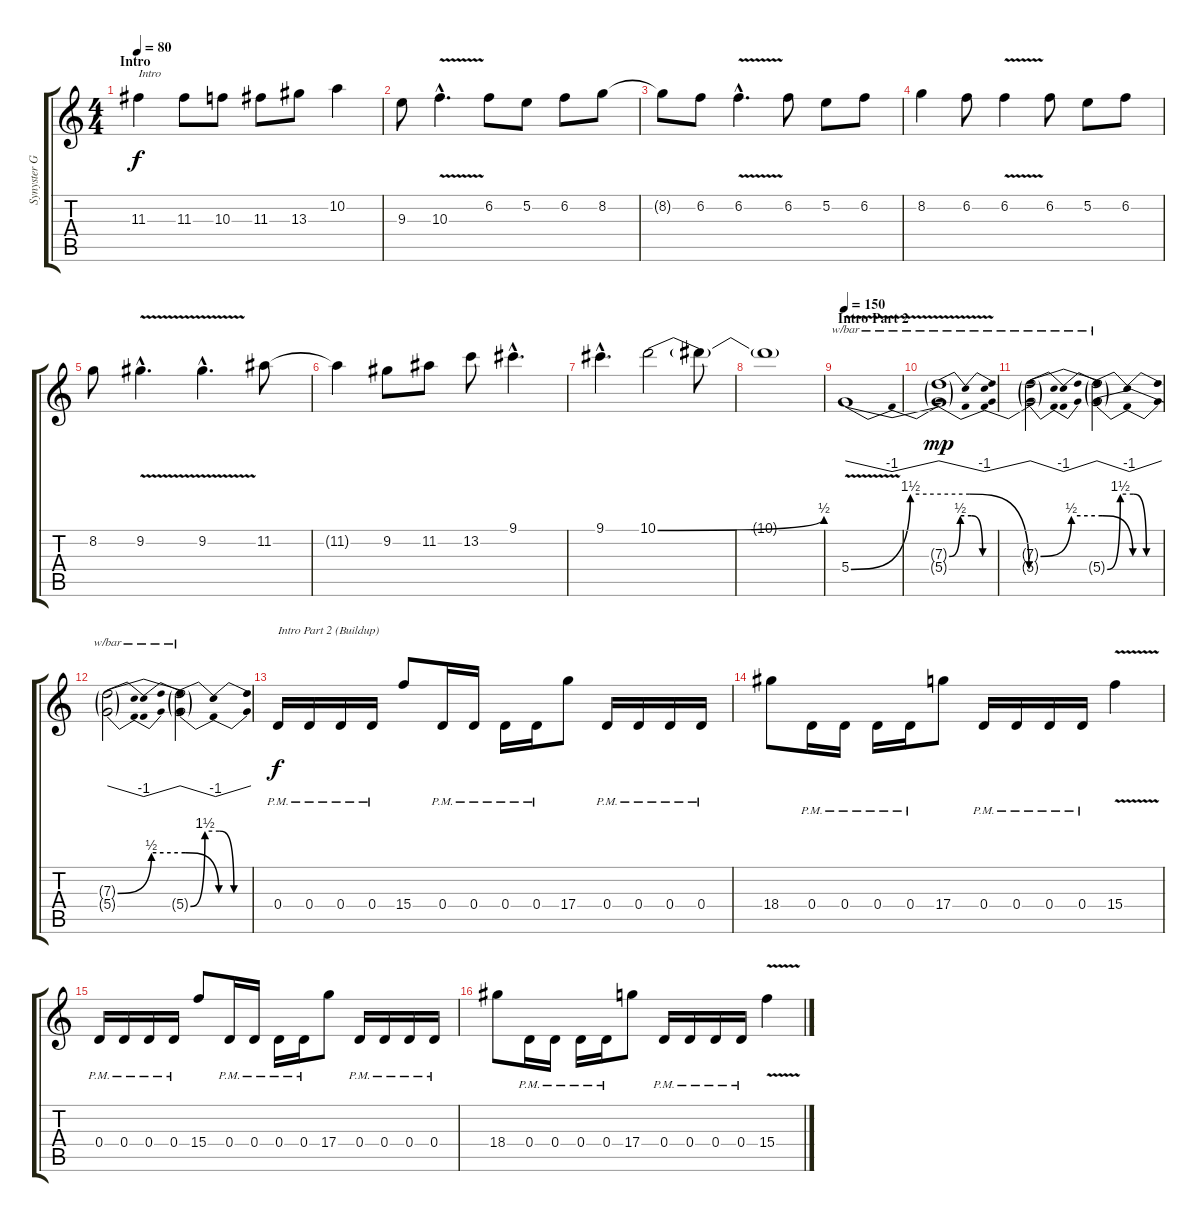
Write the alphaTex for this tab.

\track ("Synyster Gates" "Synyster G") {instrument distortionguitar}
\staff {score tabs}
\tuning (E4 B3 G3 D3 A2 D2) {hide}
\ts (4 4)
\section ("" "Intro")
\tempo 80
\clef g2
\ks c
11.3.4{txt "Intro" dy f instrument distortionguitar} 11.3.8 10.3.8 11.3.8 13.3.8 10.2.4 |
9.3.8 10.3{v hac}.4{d} 6.2.8 5.2.8 6.2.8 8.2.8 |
8.2{t}.8 6.2.8 6.2{v hac}.4{d} 6.2.8 5.2.8 6.2.8 |
8.2.4 6.2.8 6.2{v}.4 6.2.8 5.2.8 6.2.8 |
8.2.8 9.2{v hac}.4{d} 9.2{v hac}.4{d} 11.2.8 |
11.2{t}.4 9.2.8 11.2.8 13.2.8 9.1{hac}.4{d} |
9.1{hac}.4{d} 10.1{be (bend 0 0 60 2)}.2 10.1{t}.8 |
10.1{t}.1 |
\section ("" "Intro Part 2")
\tempo 150
5.4{be (custom 0 0 15 6 30 6 45 0 60 0) v}.1{tbe (dip default 0 0 30 -4 60 0) volume 16 instrument guitarharmonics} |
(7.3{be (custom 0 0 15 2 30 2 45 0 60 0) g} 5.4{t}).1{tbe (dip default 0 0 30 -4 60 0) dy mp} |
(7.3{be (custom 0 0 15 2 30 2 45 0 60 0) g} 5.4{t}).2{tbe (dip default 0 0 30 -4 60 0)} (7.3{t} 5.4{be (custom 0 0 15 6 30 6 45 0 60 0) g}).2{tbe (dip default 0 0 30 -4 60 0)} |
(7.3{be (custom 0 0 15 2 30 2 45 0 60 0) g} 5.4{t}).2{tbe (dip default 0 0 30 -4 60 0)} (7.3{t} 5.4{be (custom 0 0 15 6 30 6 45 0 60 0) g}).2{tbe (dip default 0 0 30 -4 60 0)} |
0.4{pm}.16{txt "Intro Part 2 (Buildup)" dy f instrument distortionguitar} 0.4{pm}.16 0.4{pm}.16 0.4{pm}.16 15.4.8 0.4{pm}.16 0.4{pm}.16 0.4{pm}.16 0.4{pm}.16 17.4.8 0.4{pm}.16 0.4{pm}.16 0.4{pm}.16 0.4{pm}.16 |
18.4.8 0.4{pm}.16 0.4{pm}.16 0.4{pm}.16 0.4{pm}.16 17.4.8 0.4{pm}.16 0.4{pm}.16 0.4{pm}.16 0.4{pm}.16 15.4{v}.4 |
0.4{pm}.16 0.4{pm}.16 0.4{pm}.16 0.4{pm}.16 15.4.8 0.4{pm}.16 0.4{pm}.16 0.4{pm}.16 0.4{pm}.16 17.4.8 0.4{pm}.16 0.4{pm}.16 0.4{pm}.16 0.4{pm}.16 |
18.4.8 0.4{pm}.16 0.4{pm}.16 0.4{pm}.16 0.4{pm}.16 17.4.8 0.4{pm}.16 0.4{pm}.16 0.4{pm}.16 0.4{pm}.16 15.4{v}.4
